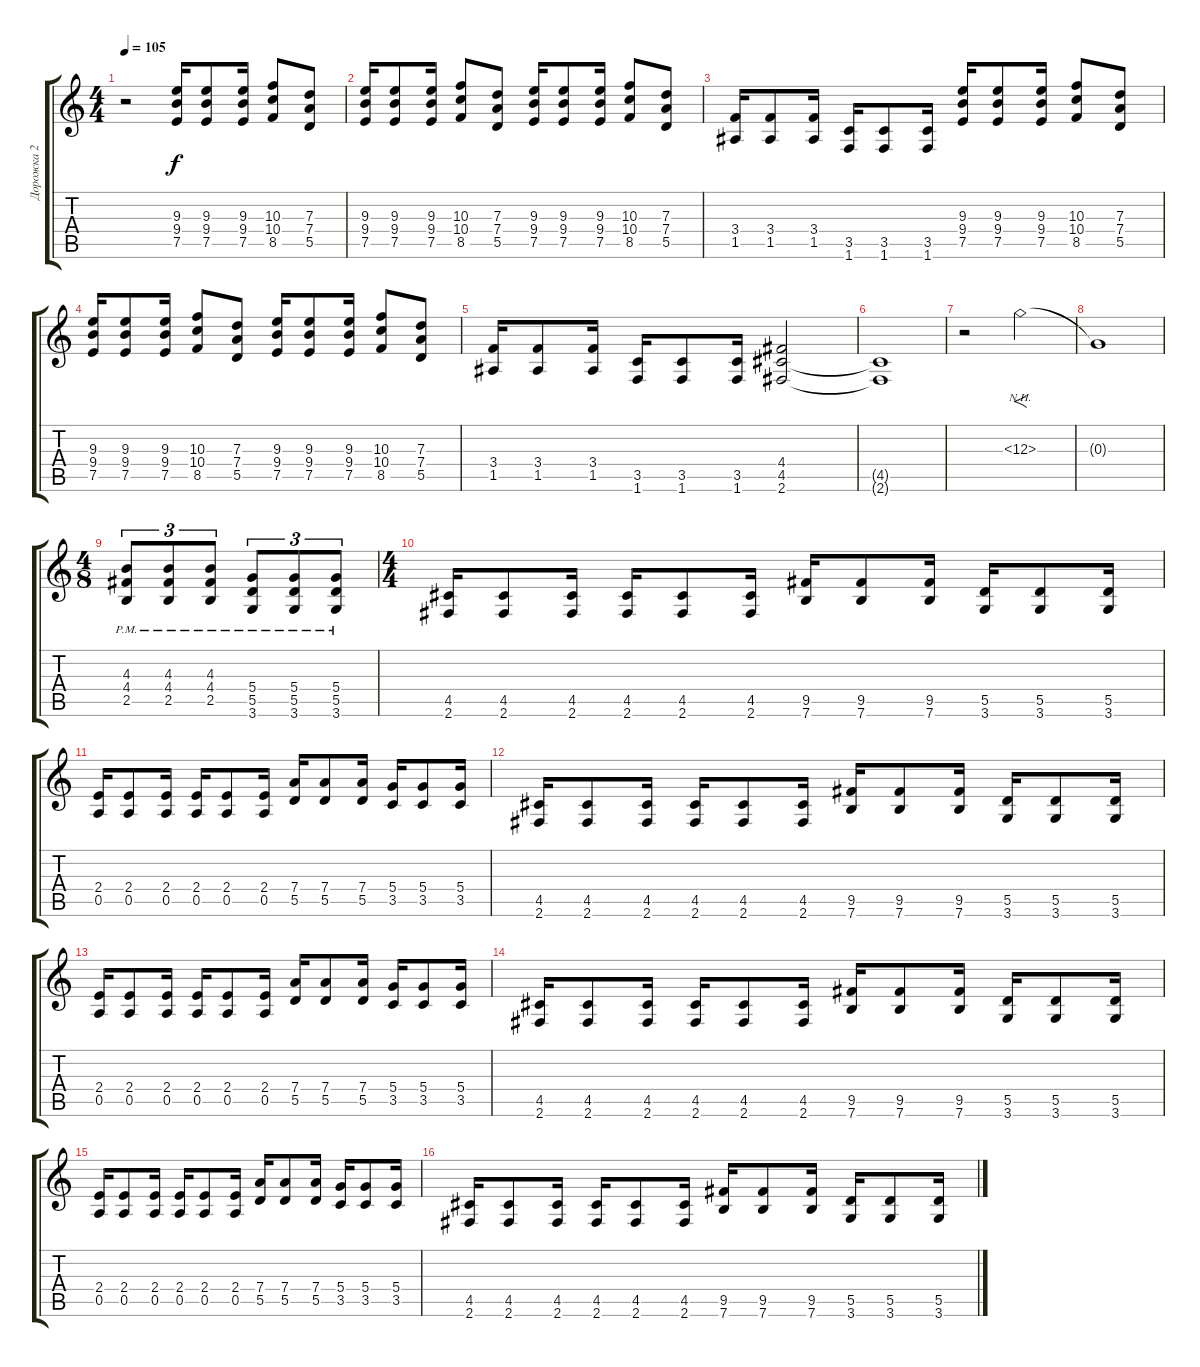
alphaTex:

\track ("Дорожка 2" "Дорожка 2") {instrument distortionguitar}
\staff {score tabs}
\tuning (E4 B3 G3 D3 A2 E2) {hide}
\ts (4 4)
\tempo 105
\clef g2
\ks c
r.2{dy f} (9.3 9.4 7.5).16 (9.3 9.4 7.5).8 (9.3 9.4 7.5).16 (10.3 10.4 8.5).8 (7.3 7.4 5.5).8 |
(9.3 9.4 7.5).16 (9.3 9.4 7.5).8 (9.3 9.4 7.5).16 (10.3 10.4 8.5).8 (7.3 7.4 5.5).8 (9.3 9.4 7.5).16 (9.3 9.4 7.5).8 (9.3 9.4 7.5).16 (10.3 10.4 8.5).8 (7.3 7.4 5.5).8 |
(3.4 1.5).16 (3.4 1.5).8 (3.4 1.5).16 (3.5 1.6).16 (3.5 1.6).8 (3.5 1.6).16 (9.3 9.4 7.5).16 (9.3 9.4 7.5).8 (9.3 9.4 7.5).16 (10.3 10.4 8.5).8 (7.3 7.4 5.5).8 |
(9.3 9.4 7.5).16 (9.3 9.4 7.5).8 (9.3 9.4 7.5).16 (10.3 10.4 8.5).8 (7.3 7.4 5.5).8 (9.3 9.4 7.5).16 (9.3 9.4 7.5).8 (9.3 9.4 7.5).16 (10.3 10.4 8.5).8 (7.3 7.4 5.5).8 |
(3.4 1.5).16 (3.4 1.5).8 (3.4 1.5).16 (3.5 1.6).16 (3.5 1.6).8 (3.5 1.6).16 (4.4 4.5 2.6).2 |
(4.5{t} 2.6{t}).1 |
r.2 0.3{nh}.2{f} |
0.3{t}.1 |
\ts (4 8)
(4.3 4.4{pm} 2.5{pm}).8{tu (3 2)} (4.3 4.4{pm} 2.5{pm}).8{tu (3 2)} (4.3 4.4{pm} 2.5{pm}).8{tu (3 2)} (5.4 5.5 3.6{pm}).8{tu (3 2)} (5.4 5.5 3.6{pm}).8{tu (3 2)} (5.4 5.5 3.6{pm}).8{tu (3 2)} |
\ts (4 4)
(4.5 2.6).16 (4.5 2.6).8 (4.5 2.6).16 (4.5 2.6).16 (4.5 2.6).8 (4.5 2.6).16 (9.5 7.6).16 (9.5 7.6).8 (9.5 7.6).16 (5.5 3.6).16 (5.5 3.6).8 (5.5 3.6).16 |
(2.4 0.5).16 (2.4 0.5).8 (2.4 0.5).16 (2.4 0.5).16 (2.4 0.5).8 (2.4 0.5).16 (7.4 5.5).16 (7.4 5.5).8 (7.4 5.5).16 (5.4 3.5).16 (5.4 3.5).8 (5.4 3.5).16 |
(4.5 2.6).16 (4.5 2.6).8 (4.5 2.6).16 (4.5 2.6).16 (4.5 2.6).8 (4.5 2.6).16 (9.5 7.6).16 (9.5 7.6).8 (9.5 7.6).16 (5.5 3.6).16 (5.5 3.6).8 (5.5 3.6).16 |
(2.4 0.5).16 (2.4 0.5).8 (2.4 0.5).16 (2.4 0.5).16 (2.4 0.5).8 (2.4 0.5).16 (7.4 5.5).16 (7.4 5.5).8 (7.4 5.5).16 (5.4 3.5).16 (5.4 3.5).8 (5.4 3.5).16 |
(4.5 2.6).16 (4.5 2.6).8 (4.5 2.6).16 (4.5 2.6).16 (4.5 2.6).8 (4.5 2.6).16 (9.5 7.6).16 (9.5 7.6).8 (9.5 7.6).16 (5.5 3.6).16 (5.5 3.6).8 (5.5 3.6).16 |
(2.4 0.5).16 (2.4 0.5).8 (2.4 0.5).16 (2.4 0.5).16 (2.4 0.5).8 (2.4 0.5).16 (7.4 5.5).16 (7.4 5.5).8 (7.4 5.5).16 (5.4 3.5).16 (5.4 3.5).8 (5.4 3.5).16 |
(4.5 2.6).16 (4.5 2.6).8 (4.5 2.6).16 (4.5 2.6).16 (4.5 2.6).8 (4.5 2.6).16 (9.5 7.6).16 (9.5 7.6).8 (9.5 7.6).16 (5.5 3.6).16 (5.5 3.6).8 (5.5 3.6).16
